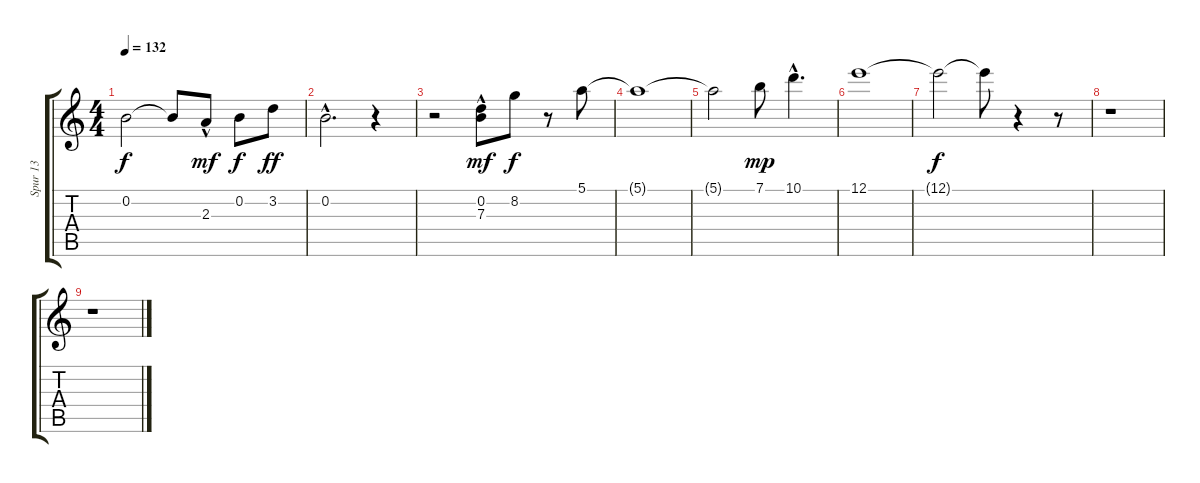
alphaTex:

\track ("Spur 13" "Spur 13") {instrument acousticguitarsteel}
\staff {score tabs}
\tuning (E4 B3 G3 D3 A2 E2) {hide}
\ts (4 4)
\tempo 132
\clef g2
\ks c
0.2{t}.2{dy f} 0.2{t}.8 2.3{hac}.8{dy mf} 0.2.8{dy f} 3.2.8{dy ff} |
0.2{hac}.2{d} r.4 |
r.2 (0.2{hac} 7.3).8{dy mf} 8.2.8{dy f} r.8 5.1.8 |
5.1{t}.1 |
5.1{t}.2 7.1.8{dy mp} 10.1{hac}.4{d} |
12.1.1 |
12.1{t}.2{dy f} 12.1{t}.8 r.4 r.8 |
r.1 |
r.1
